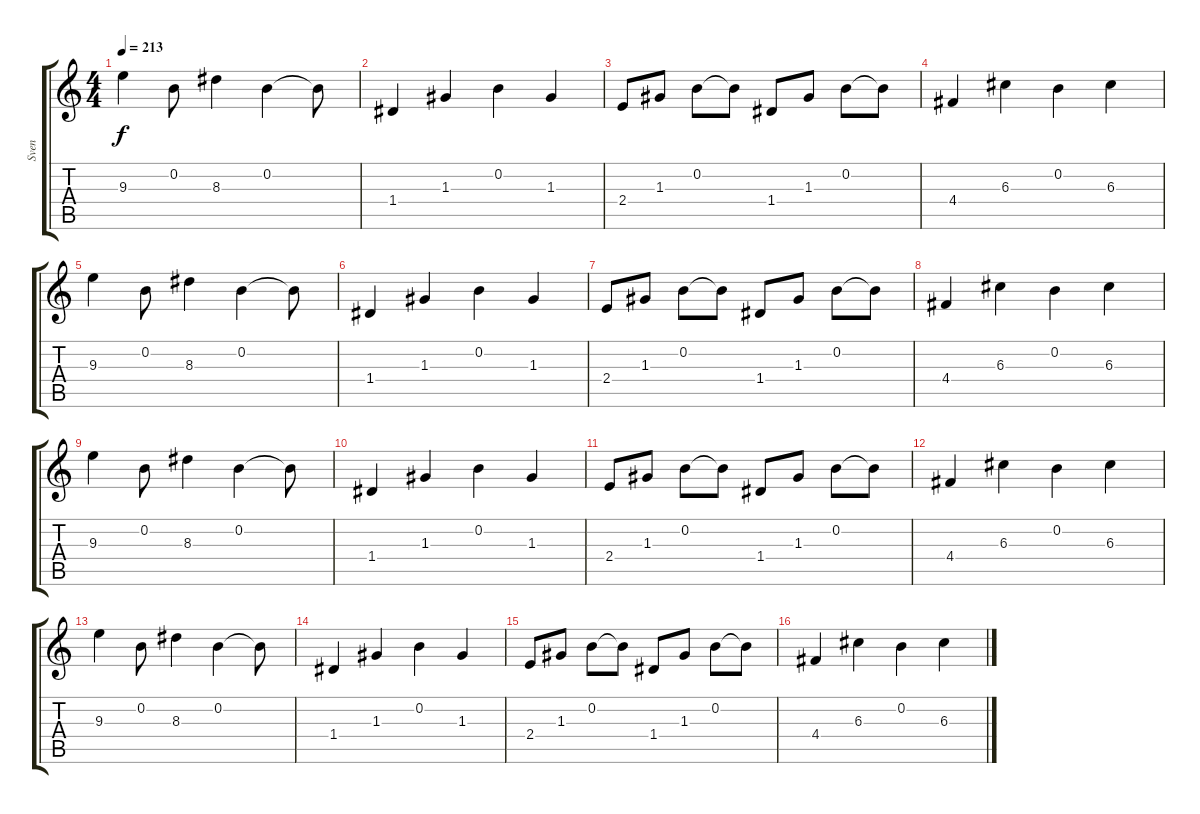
\track ("Sven " "Sven ") {instrument electricguitarclean}
\staff {score tabs}
\tuning (E4 B3 G3 D3 A2 E2) {hide}
\ts (4 4)
\tempo 213
\clef g2
\ks c
9.3.4{dy f} 0.2.8 8.3.4 0.2.4 0.2{t}.8 |
1.4.4 1.3.4 0.2.4 1.3.4 |
2.4.8 1.3.8 0.2.8 0.2{t}.8 1.4.8 1.3.8 0.2.8 0.2{t}.8 |
4.4.4 6.3.4 0.2.4 6.3.4 |
9.3.4 0.2.8 8.3.4 0.2.4 0.2{t}.8 |
1.4.4 1.3.4 0.2.4 1.3.4 |
2.4.8 1.3.8 0.2.8 0.2{t}.8 1.4.8 1.3.8 0.2.8 0.2{t}.8 |
4.4.4 6.3.4 0.2.4 6.3.4 |
9.3.4 0.2.8 8.3.4 0.2.4 0.2{t}.8 |
1.4.4 1.3.4 0.2.4 1.3.4 |
2.4.8 1.3.8 0.2.8 0.2{t}.8 1.4.8 1.3.8 0.2.8 0.2{t}.8 |
4.4.4 6.3.4 0.2.4 6.3.4 |
9.3.4 0.2.8 8.3.4 0.2.4 0.2{t}.8 |
1.4.4 1.3.4 0.2.4 1.3.4 |
2.4.8 1.3.8 0.2.8 0.2{t}.8 1.4.8 1.3.8 0.2.8 0.2{t}.8 |
4.4.4 6.3.4 0.2.4 6.3.4
